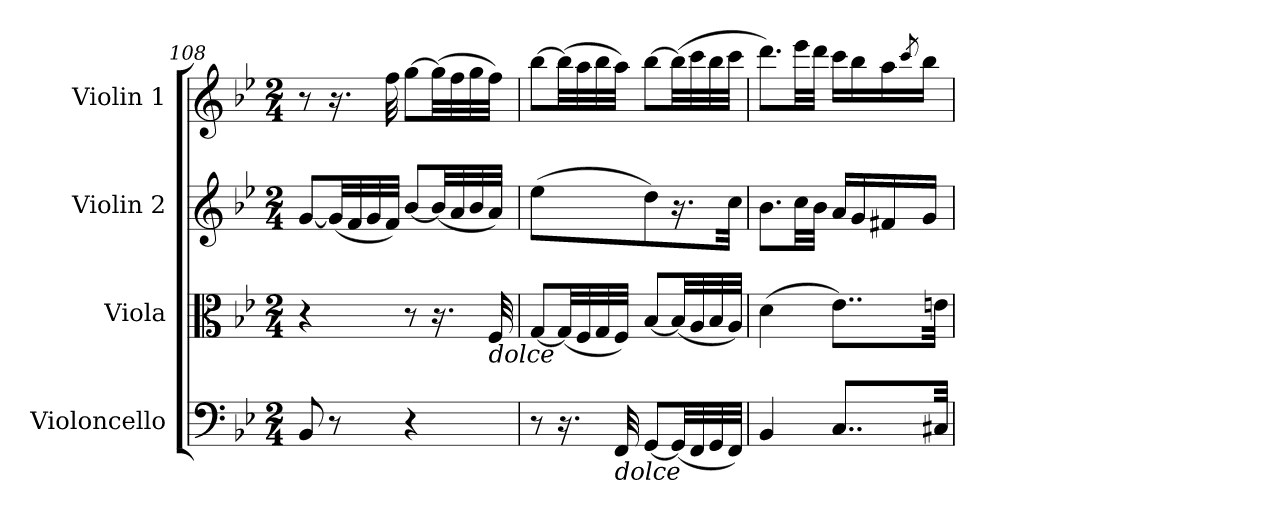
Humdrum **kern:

**kern	**kern	**kern	**kern
*part4	*part3	*part2	*part1
*staff4	*staff3	*staff2	*staff1
*I"Violoncello	*I"Viola	*I"Violin 2	*I"Violin 1
*I'Vc	*I'Vla	*I'Vln	*I'Vln
*clefF4	*clefC3	*clefG2	*clefG2
*k[b-e-]	*k[b-e-]	*k[b-e-]	*k[b-e-]
*M2/4	*M2/4	*M2/4	*M2/4
=108	=108	=108	=108
8BB-/	4r	[8g/L	8r
8r	.	(32g/LL]	16.r
.	.	32f/	.
.	.	32g/	.
.	.	32f/JJJ)	32ff\
4r	8r	[8b-/L	[8gg\L
.	16.r	(32b-/LL]	(32gg\LL]
.	.	32a/	32ff\
.	.	32b-/	32gg\
!	!LO:TX:b:i:t=dolce	!	!
.	32F/	32a/JJJ)	32ff\JJJ)
=109	=109	=109	=109
8r	[8G/L	(4ee-\	[8bb-\L
16.r	(32G/LL]	.	(32bb-\LL]
.	32F/	.	32aa\
.	32G/	.	32bb-\
!LO:TX:b:i:t=dolce	!	!	!
32FF/	32F/JJJ)	.	32aa\JJJ)
[8GG/L	[8B-/L	8dd\L)	[8bb-\L
(32GG/LL]	(32B-/LL]	16.r	(32bb-\LL]
32FF/	32A/	.	32ccc\
32GG/	32B-/	.	32bb-\
32FF/JJJ)	32A/JJJ)	32cc\JJk	32ccc\JJJ
=110	=110	=110	=110
4BB-/	(4d\	8.b-\L	8.ddd\L)
.	.	32cc\LL	32eee-\LL
.	.	32b-\JJJ	32ddd\JJJ
8..C/L	8..e-\L)	16a/LL	16ccc\LL
.	.	16g/	16bb-\
.	.	16f#X/	16aa\
.	.	.	8qccc/
.	.	16g/JJ	16bb-\JJ
32C#X/Jkk	32en\Jkk	.	.
=	=	=	=
*-	*-	*-	*-
